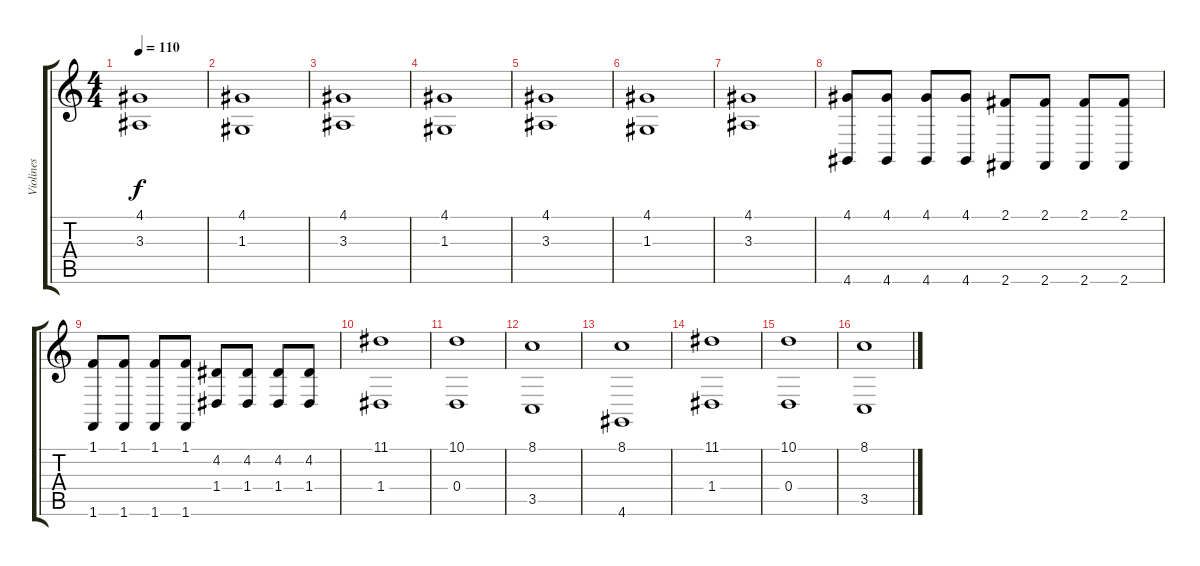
\track ("Violines" "Violines") {instrument synthstrings1}
\staff {score tabs}
\tuning (E4 B3 G3 D3 A2 E2) {hide}
\ts (4 4)
\tempo 110
\clef g2
\ks c
(4.1 3.3).1{dy f} |
(4.1 1.3).1 |
(4.1 3.3).1 |
(4.1 1.3).1 |
(4.1 3.3).1 |
(4.1 1.3).1 |
(4.1 3.3).1 |
(4.1 4.6).8 (4.1 4.6).8 (4.1 4.6).8 (4.1 4.6).8 (2.1 2.6).8 (2.1 2.6).8 (2.1 2.6).8 (2.1 2.6).8 |
(1.1 1.6).8 (1.1 1.6).8 (1.1 1.6).8 (1.1 1.6).8 (4.2 1.4).8 (4.2 1.4).8 (4.2 1.4).8 (4.2 1.4).8 |
(11.1 1.4).1 |
(10.1 0.4).1 |
(8.1 3.5).1 |
(8.1 4.6).1 |
(11.1 1.4).1 |
(10.1 0.4).1 |
(8.1 3.5).1
